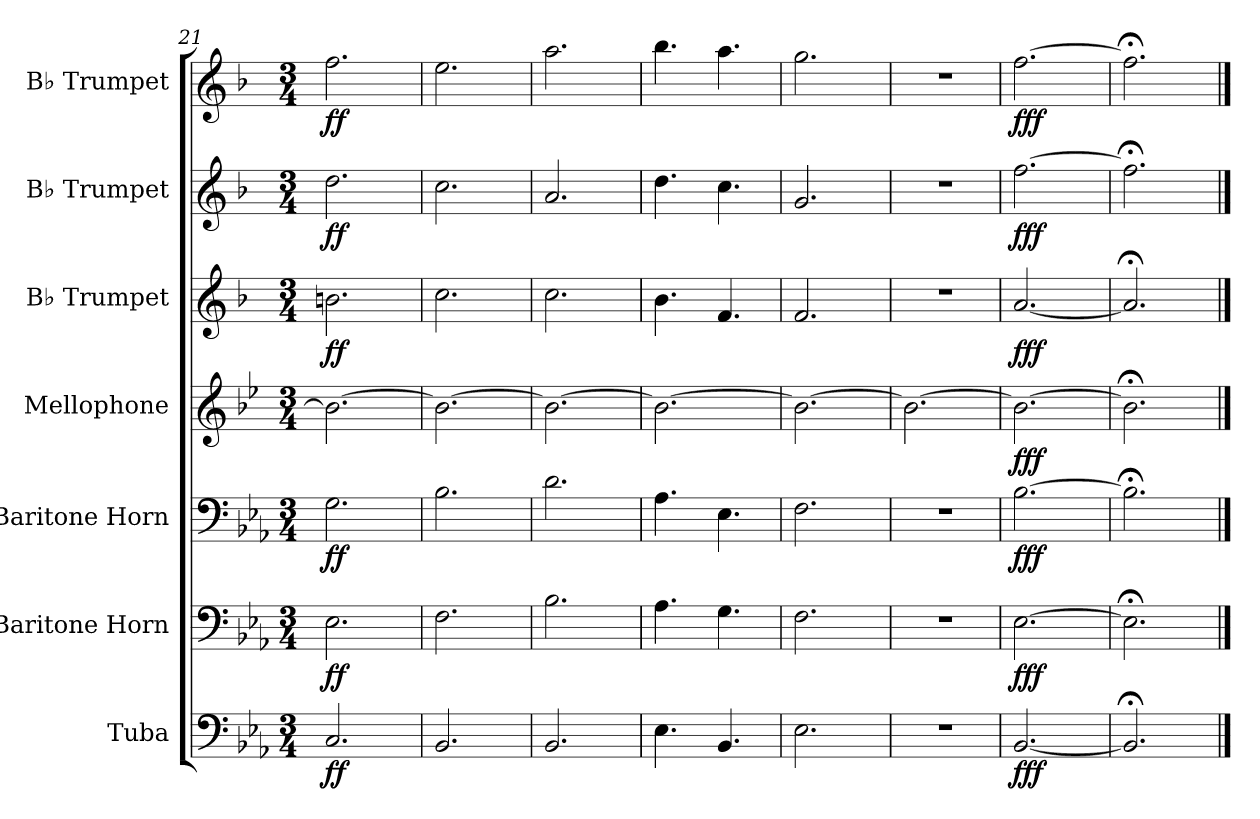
**kern	**dynam	**kern	**dynam	**kern	**dynam	**kern	**dynam	**kern	**dynam	**kern	**dynam	**kern	**dynam
*part7	*part7	*part6	*part6	*part5	*part5	*part4	*part4	*part3	*part3	*part2	*part2	*part1	*part1
*staff7	*staff7	*staff6	*staff6	*staff5	*staff5	*staff4	*staff4	*staff3	*staff3	*staff2	*staff2	*staff1	*staff1
*I"Tuba	*	*I"Baritone Horn	*	*I"Baritone Horn	*	*I"Mellophone	*	*I"B♭ Trumpet	*	*I"B♭ Trumpet	*	*I"B♭ Trumpet	*
*I'Tba.	*	*I'Bar. Hn.	*	*I'Bar. Hn.	*	*I'Mph.	*	*I'B♭ Tpt.	*	*I'B♭ Tpt.	*	*I'B♭ Tpt.	*
*clefF4	*	*clefF4	*	*clefF4	*	*clefG2	*	*clefG2	*	*clefG2	*	*clefG2	*
*	*	*	*	*	*	*ITrd4c7	*	*ITrd1c2	*	*ITrd1c2	*	*ITrd1c2	*
*k[b-e-a-]	*	*k[b-e-a-]	*	*k[b-e-a-]	*	*k[b-e-a-]	*	*k[b-e-a-]	*	*k[b-e-a-]	*	*k[b-e-a-]	*
*M3/4	*	*M3/4	*	*M3/4	*	*M3/4	*	*M3/4	*	*M3/4	*	*M3/4	*
=21	=21	=21	=21	=21	=21	=21	=21	=21	=21	=21	=21	=21	=21
!	!LO:DY:b	!	!LO:DY:b	!	!LO:DY:b	!	!	!	!LO:DY:b	!	!LO:DY:b	!	!LO:DY:b
2.C/	ff	2.E-\	ff	2.G\	ff	2.e-\_	.	2.an\	ff	2.cc\	ff	2.ee-\	ff
=22	=22	=22	=22	=22	=22	=22	=22	=22	=22	=22	=22	=22	=22
2.BB-/	.	2.F\	.	2.B-\	.	2.e-\_	.	2.b-\	.	2.b-\	.	2.dd\	.
=23	=23	=23	=23	=23	=23	=23	=23	=23	=23	=23	=23	=23	=23
2.BB-/	.	2.B-\	.	2.d\	.	2.e-\_	.	2.b-\	.	2.g/	.	2.gg\	.
=24	=24	=24	=24	=24	=24	=24	=24	=24	=24	=24	=24	=24	=24
4.E-\	.	4.A-\	.	4.A-\	.	2.e-\_	.	4.a-\	.	4.cc\	.	4.aa-\	.
4.BB-/	.	4.G\	.	4.E-\	.	.	.	4.e-/	.	4.b-\	.	4.gg\	.
=25	=25	=25	=25	=25	=25	=25	=25	=25	=25	=25	=25	=25	=25
2.E-\	.	2.F\	.	2.F\	.	2.e-\_	.	2.e-/	.	2.f/	.	2.ff\	.
=26	=26	=26	=26	=26	=26	=26	=26	=26	=26	=26	=26	=26	=26
2.r	.	2.r	.	2.r	.	2.e-\_	.	2.r	.	2.r	.	2.r	.
=27	=27	=27	=27	=27	=27	=27	=27	=27	=27	=27	=27	=27	=27
!	!LO:DY:b	!	!LO:DY:b	!	!LO:DY:b	!	!LO:DY:b	!	!LO:DY:b	!	!LO:DY:b	!	!LO:DY:b
[2.BB-/	fff	[2.E-\	fff	[2.B-\	fff	2.e-\_	fff	[2.g/	fff	[2.ee-\	fff	[2.ee-\	fff
=28	=28	=28	=28	=28	=28	=28	=28	=28	=28	=28	=28	=28	=28
2.BB-;</]	.	2.E-;<\]	.	2.B-;<\]	.	2.e-;<\]	.	2.g;</]	.	2.ee-;<\]	.	2.ee-;<\]	.
==	==	==	==	==	==	==	==	==	==	==	==	==	==
*-	*-	*-	*-	*-	*-	*-	*-	*-	*-	*-	*-	*-	*-
